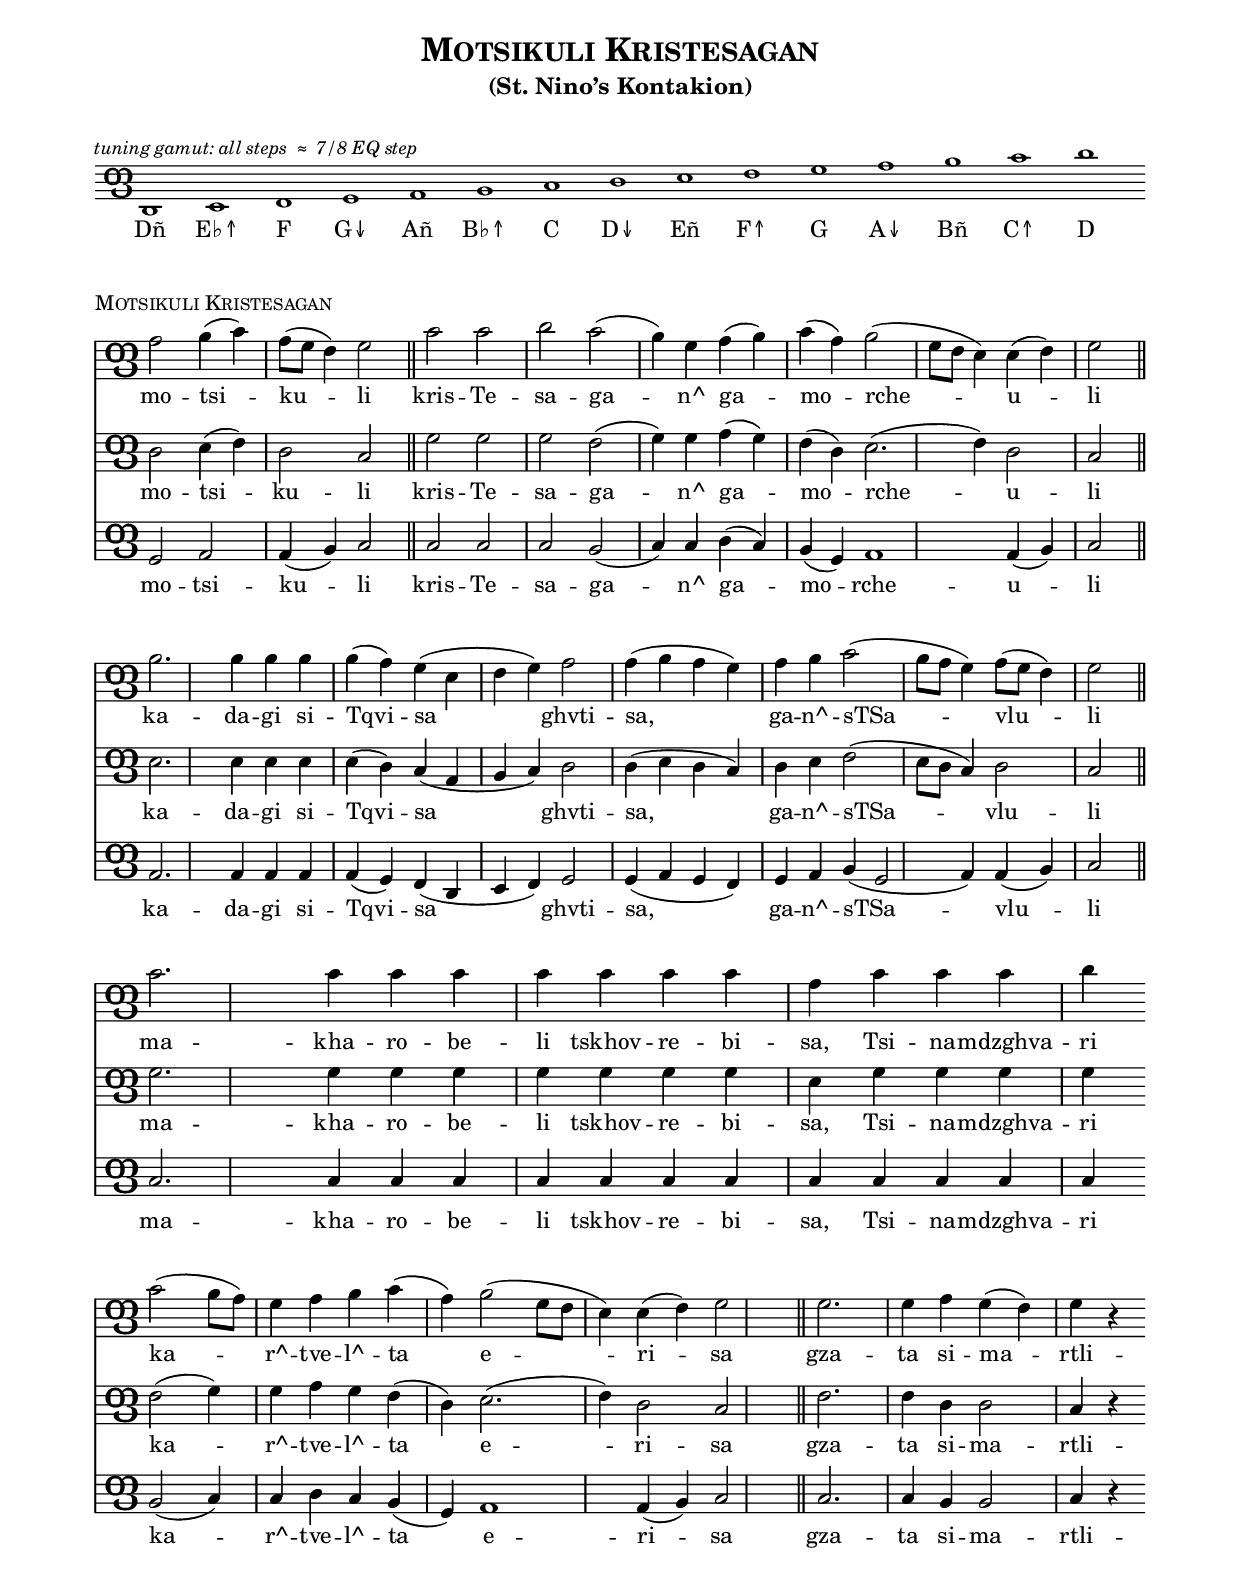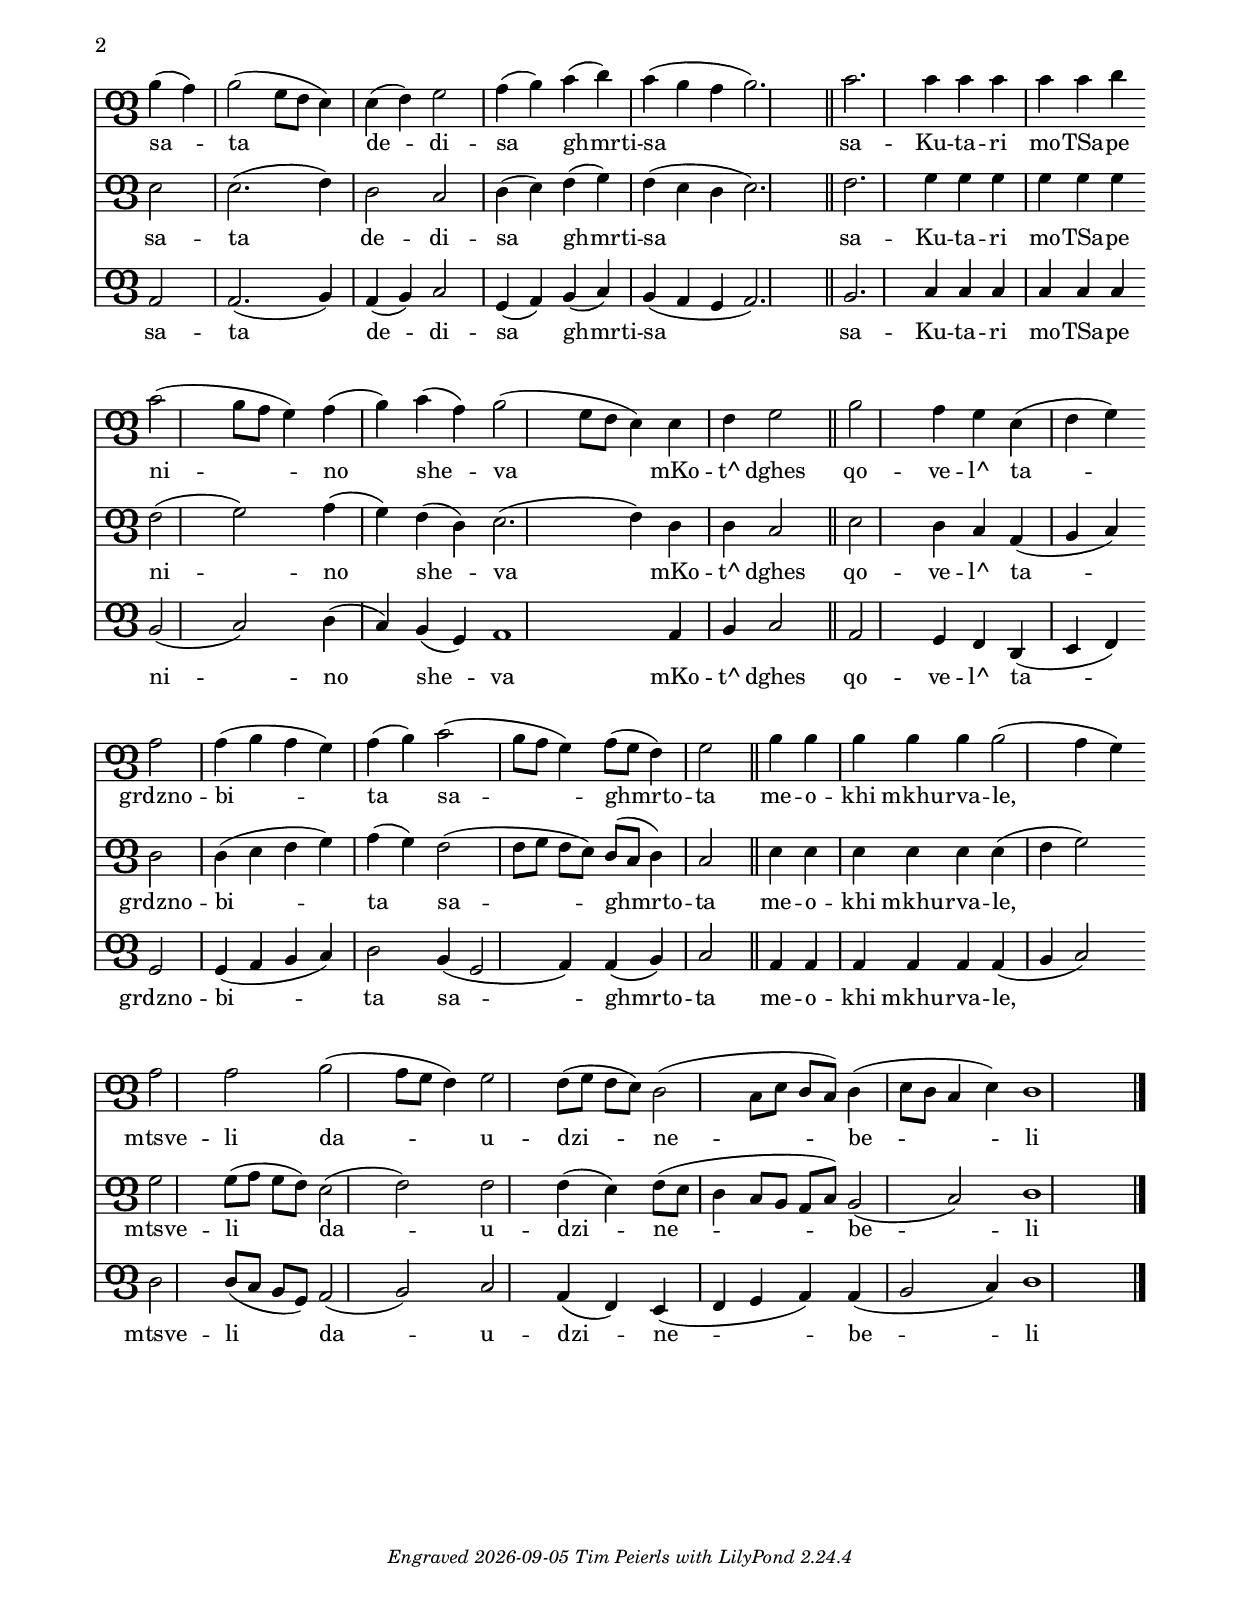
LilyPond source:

%
% Motsikuli.ly - example of using postfix template
%

\version "2.19.15"
\language "english" 


%
% Staff size for this piece. The gamut will use a
% smaller staff size. We set this here rather than
% in the template, because the ideal staff size often
% depends on the specific music and words.
%
% See http://lilypond.org/doc/v2.19/Documentation/notation/setting-the-staff-size
%

#(set-global-staff-size 18)


%
% Define the variables required by the template and
% then include the template at the end.
%


\header {
  % title is required
  title = \markup \smallCaps "Motsikuli Kristesagan"
  subtitle = "(St. Nino’s Kontakion)"
  engraved = "Tim Peierls"
}

%
% These are currently *all* required.
%

unbarred = ##t

showGamut = ##t

middleCPosition = #(+ 6) % 1st leger line above staff

gamutMusic = \relative c, {
  d  ef  f  g  a  bf  c  d  e  f  g  a  b  c  d
}

gamutText = \lyricmode {
  % inflection characters ♭ ↓ ñ ↑ ♯
  Dñ E♭↑ F G↓ Añ B♭↑ C D↓ Eñ F↑ G A↓ Bñ C↑ D  
}


topMusic = \relative c' {      
  
  a2 b4( c) a8( g f4) g2 \bar "||"

  c2 c d c( b4) g a( b) c( a) b2( g8 f e4) e( f) g2 

  \bar "||" \break
  
  b2.b4 b b b( a) g( e f g) a2 a4( b a g) a b c2( b8 a g4) a8( g f4) g2
  
  \bar "||" \break
  
  c2. c4 c c c c c c a c c c d 
  
  \bar "" \break
  
  c2( b8 a) g4 a4 b c( a) b2( g8 f e4) e( f) g2 
  
  \bar "||"
  
  g2. g4 a g( f) g r 

  \bar "" \break
  
  b( a) b2( g8 f e4) e( f) g2 a4( b) c( d) c( b a b2.) 

  \bar "||"
  
  c2. c4 c c c c d 
  
  \bar "" \break
  
  c2( b8 a g4) a( b) c( a) b2( g8 f e4) e f g2 

  \bar "||" 
  
  b2 a4 g e( f g) 
  
  \bar "" \break
  
  a2 a4( b a g) a( b) c2( b8 a g4) a8( g f4) g2

  \bar "||"
  
  b4 b b b b b2( a4 g) 
  
  \bar "" \break
  
  a2 a b( a8 g f4) g2 f8( g f e) d2( c8 e d c) d4( e8 d c4 e) d1

  \bar "|."

}

middleMusic = \relative c {
  
  d2 e4( f) d2 c 

  g'2 g g f( g4) g a( g) f( d) e2.( f4) d2 c 

  e2.e4 e e e( d) c( a b c) d2 d4( e d c) d e f2( e8 d c4) d2 c
  
  g'2. g4 g g g g g g e g g g g f2( g4) g a g f( d) e2.( f4) d2 c 
  
  f2. f4 d d2 c4 r 

  e2 e2.( f4) d2 c d4( e) f( g) f( e d e2.)

  f2. g4 g g g g g f2( g) a4( g) f( d) e2.( f4) d d c2 

  e2 d4 c a( b c) d2 d4( e f g) a( g) f2( f8 g f e) d( c d4) c2

  e4 e e e e e( f g2) g g8( a g f) e2( f) f f4( e) f8( e d4 c8 b a c) b2( c) d1

}

bassMusic = \relative c {
  
  g2 a a4( bf) c2 
  
  c2 c c b( c4) c4 d( c) b( g) a1 a4( b) c2  

  a2. a4 a a a( g) f( d e f) g2 g4( a g f) g a b( g2 a4) a( b) c2

  c2. c4 c c c c c c c c c c c b2( c4) c d c b( g) a1 a4( b) c2 
  
  c2. c4 b b2 c4 r

  a2 a2.( b4) a( b) c2 g4( a) b( c) b( a g a2.) 

  b2. c4 c c c c c b2( c) d4( c) b( g) a1 a4 b c2

  a2 g4 f d( e f) g2 g4( a b c) d2 b4( g2 a4) a( b) c2

  a4 a a a a a( b c2) d d8( c b g) a2( b) c a4( f) e( f g a) a( b2 c4) d1

}


topLyrics = \lyricmode {

  mo -- tsi -- ku -- li kris -- Te -- sa -- ga -- n^ ga -- mo -- rche -- u -- li
  ka -- da -- gi si -- Tqvi -- sa ghvti -- sa, ga -- n^ -- sTSa -- vlu -- li
  ma -- kha -- ro -- be -- li tskhov -- re -- bi -- sa, 
  Tsi -- na -- mdzghva -- ri ka -- r^ -- tve -- l^ -- ta e -- ri -- sa
  
  gza -- ta si -- ma -- rtli -- sa -- ta de -- di -- sa ghmrti -- sa
  sa -- Ku -- ta -- ri mo -- TSa -- pe ni -- no she -- va mKo -- t^ dghes
  qo -- ve -- l^ ta -- grdzno -- bi -- ta sa -- ghmrto -- ta
  me -- o -- khi mkhu -- rva -- le, mtsve -- li da -- u -- dzi -- ne -- be -- li
  
}

middleLyrics = \lyricmode {
  
  mo -- tsi -- ku -- li kris -- Te -- sa -- ga -- n^ ga -- mo -- rche -- u -- li
  ka -- da -- gi si -- Tqvi -- sa ghvti -- sa, ga -- n^ -- sTSa -- vlu -- li
  ma -- kha -- ro -- be -- li tskhov -- re -- bi -- sa, 
  Tsi -- na -- mdzghva -- ri ka -- r^ -- tve -- l^ -- ta e -- ri -- sa
  
  gza -- ta si -- ma -- rtli -- sa -- ta de -- di -- sa ghmrti -- sa
  sa -- Ku -- ta -- ri mo -- TSa -- pe ni -- no she -- va mKo -- t^ dghes
  qo -- ve -- l^ ta -- grdzno -- bi -- ta sa -- ghmrto -- ta
  me -- o -- khi mkhu -- rva -- le, mtsve -- li da -- u -- dzi -- ne -- be -- li

}

bassLyrics = \lyricmode {
  
  mo -- tsi -- ku -- li kris -- Te -- sa -- ga -- n^ ga -- mo -- rche -- u -- li
  ka -- da -- gi si -- Tqvi -- sa ghvti -- sa, ga -- n^ -- sTSa -- vlu -- li
  ma -- kha -- ro -- be -- li tskhov -- re -- bi -- sa, 
  Tsi -- na -- mdzghva -- ri ka -- r^ -- tve -- l^ -- ta e -- ri -- sa
  
  gza -- ta si -- ma -- rtli -- sa -- ta de -- di -- sa ghmrti -- sa
  sa -- Ku -- ta -- ri mo -- TSa -- pe ni -- no she -- va mKo -- t^ dghes
  qo -- ve -- l^ ta -- grdzno -- bi -- ta sa -- ghmrto -- ta
  me -- o -- khi mkhu -- rva -- le, mtsve -- li da -- u -- dzi -- ne -- be -- li

}


%
% Last thing is to include the template that produces
% the score.
%
\version "2.19.15"
%
% Template to be included after defining these variables:
% - header variables title and (optionally) engraved
% - boolean variables unbarred, showGamut
% - gamutMusic, gamutText, middleCPosition
% - topMusic, middleMusic, bottomMusic
% - topLyrics, middleLyrics, bottomLyrics
%

#(ly:set-option 'relative-includes #t)

% Common settings for all Panduri templates.
%
% panduri-common.ly - common settings for scores that 
%                     use staff contexts with the 
%                     Panduri clef
%
% Defines Panduri clef and related settings for scores
% using that clef.
%
% Also defines \gamutStaff, which produces a line with 
% labeled notes within the gamut of the Panduri clef, 
% including tuning "hints".
%
% If the variable showGamut is true, produces the
% gamut staff. If variable unbarred is true, omits
% time signature, bar lines, and bar numbers.
%
% Requires unbarred, showGamut, gamutMusic, gamutText, 
% and middleCPosition to be defined. 
%
% If header property "engraved" is defined, it will
% be used in the tagline.
%
\version "2.19.15"


%
% Used to align gamutGloss below, but generally useful.
% Takes two arguments, the alignment amount (#LEFT = -1,
% #RIGHT = 1) and the markup text for the mark.
%

markAligned = 
#(define-music-function
  (parser location amount text)
  (number? markup?) 
  #{
    \once \override 
      Score.RehearsalMark.self-alignment-X = #amount
    \mark #text
  #}
)


%
% Functions for optionally including things.
%

%
% optMarkup include text
%
% If include is true, produces text as markup;
% otherwise produces empty markup.
%

#(define-markup-command 
  (optMarkup layout props include text)
  (boolean? markup?)
  (interpret-markup layout props
    (if include
      text
      #{ \markup {} #}
    )
  )
)

optScore = 
#(define-scheme-function 
  (parser location include score)
  (boolean? ly:score?)
  (if include
    score
    #{ \score { {} } #}
  )
)

optMusic = 
#(define-music-function 
  (parser location include music)
  (boolean? ly:music?)
  (if include
    music
    #{ #}
  )
)


%
% Common paper values for Panduri clef scores.
%
% Forces letter size with non-standard margins 
% that might not be achievable with all printers.
%

\paper {
  top-margin                            = .75 \in
  bottom-margin 			= .75 \in
  line-width 				= 7 \in
  system-system-spacing.basic-distance 	= #15
  markup-system-spacing.basic-distance	= #5
}


%
% Common header values for Panduri clef scores.
% For now, just provides a tagline with engraver
% name, time of engraving, and Lilypond version.
%

\header {
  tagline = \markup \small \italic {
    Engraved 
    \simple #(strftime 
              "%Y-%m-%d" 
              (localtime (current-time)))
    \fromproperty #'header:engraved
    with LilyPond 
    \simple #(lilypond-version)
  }
}


%
% The Panduri clef itself. It's the Unicode x10E4 ("georgian
% letter phar") that matters here; the Georgia font in use
% is for fun. The sizing and Y-offset should scale with the
% staff size, but we haven't done any serious testing of this.
%
% The location of middle C has to be shifted to the bottom
% line *after* the clef is emitted. Not sure why.
%

\layout {
  \context {
    \Staff
    \override Clef.stencil = #ly:text-interface::print
    \override Clef.text = \markup \char ##x10E4
    \override Clef.font-name = #"Georgia"
    \override Clef.font-size = #7
    \override Clef.Y-offset = #(* -1 (magstep -3))
  }
  \context {
    \Voice
    middleCPosition = \middleCPosition
  }
}
  

%
% Basic settings for all Panduri clef staff contexts.
%

panduriSettings = \with {
  
  % Not sure if this is needed. Might belong in
  % the common settings for individual pieces.
  beamExceptions = #'()
  
  % Makes it OK to use accidentals in music; they will
  % not be displayed. But you don't *have* to use them.
  \remove Accidental_engraver

  % Any clef will do here, since we've overridden the
  % clef stencil, text, font, and size, and set the 
  % middle C position.
  \clef tenor

  % Because a "C" doesn't look nice with the Panduri clef.
  \numericTimeSignature
}


%
% Optionally use unbarred style.
%

commonSettings = \with {
  \panduriSettings
  
  \optMusic \unbarred { 
    % Unbarred music shows no time signature 
    % or bar numbers.
    \omit Staff.TimeSignature 
    \omit Score.BarNumber
    
    % Unbarred music has invisible bars.
    \set Timing.defaultBarType = "" 
  }
}

commonMusic = {
}


%
% Define gamut score. To insert gamut staff into piece,
% add \gamutStaff at top level. 
% 

gamutSettings = \with {
  % Slightly smaller staff for gamut. 7/8 ratio is a bit
  % arbitrary, but it corresponds to the fraction of an
  % equal-tempered step covered by each step of the gamut.
  \magnifyStaff #7/8
  
  \panduriSettings
  
  \omit Staff.TimeSignature
  \omit Staff.BarLine
}


gamutStaff = \score {
  <<
    \new Staff \with \gamutSettings
      \new Voice = "gamut" { 
        \markAligned #-0.75 \markup { 
            \small \italic 
            "tuning gamut: all steps ≈ 7/8 EQ step"
        }

        % Turns quarter notes (default duration) into
        % whole notes, so no durations are needed in 
        % the definition of gamutMusic.
        \shiftDurations #-2 #0 \gamutMusic
      }
    \new Lyrics \lyricsto "gamut" \gamutText
  >>

  \layout {
    indent = #0
    ragged-right = ##f
  }
}

%
% Optionally display the gamut. Use spacing whether
% or not gamut is displayed.
%

\markup { \vspace #1.2 } 

\optScore \showGamut \gamutStaff



%
% Settings for the main score
%

topSettings = \with {
  midiInstrument = "flute"
}

middleSettings = \with {
  midiInstrument = "clarinet"
}

bassSettings = \with {
  midiInstrument = "oboe"
}


pieceMarkup = \markup { 
  \fromproperty #'header:title 
}


\score {
  <<
    \new Staff \with { \commonSettings \topSettings }
      \new Voice = "top" { \commonMusic \topMusic }
    \new Lyrics \lyricsto "top" \topLyrics
     
    \new Staff \with { \commonSettings \middleSettings }
      \new Voice = "middle" { \commonMusic \middleMusic }
    \new Lyrics \lyricsto "middle" \middleLyrics
    
    \new Staff \with { \commonSettings \bassSettings }
      \new Voice = "bass" { \commonMusic \bassMusic }
    \new Lyrics \lyricsto "bass" \bassLyrics
  >>
  
  \header {
    % Redisplay title after gamut:
    piece = \markup \optMarkup \showGamut \pieceMarkup
  }
  
  \layout {
    indent = #0
  }

  \midi {
    \tempo 4 = 90
  }  
}

